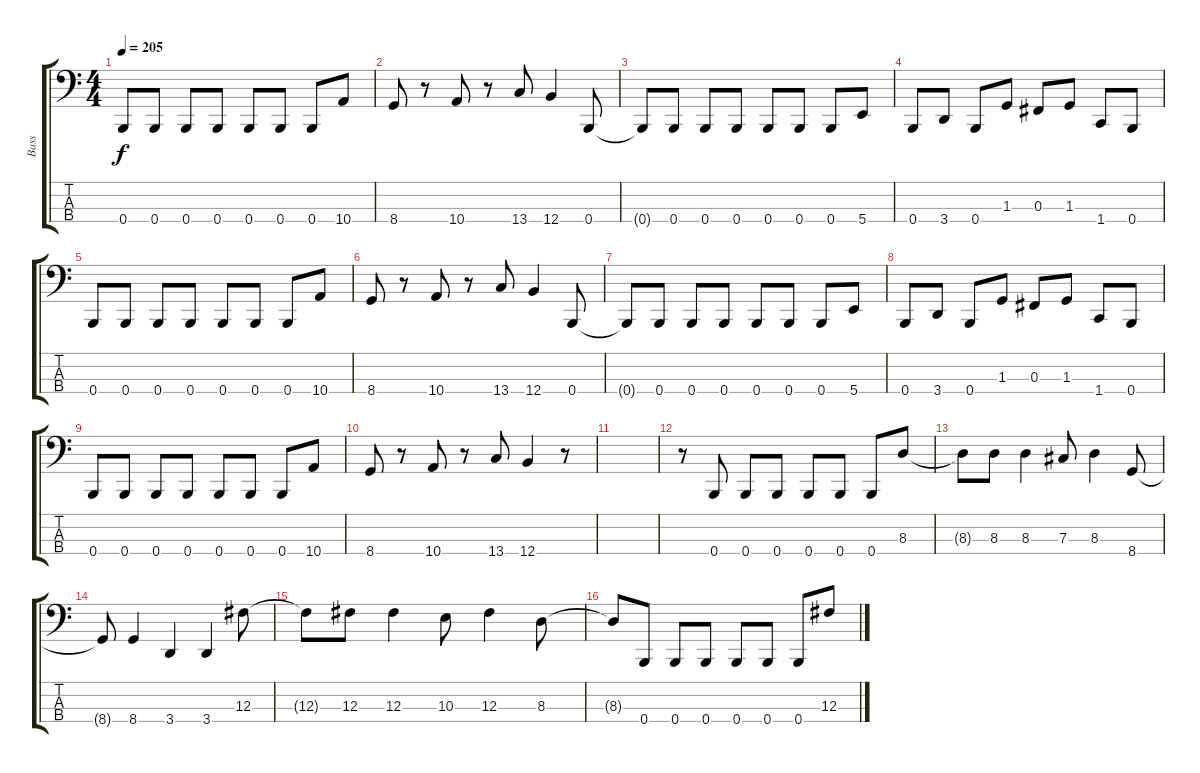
\track ("Bass" "Bass") {instrument electricbasspick}
\staff {score tabs}
\tuning (E2 B1 Gb1 B0) {hide}
\ts (4 4)
\tempo 205
\clef f4
\ks c
0.4.8{dy f} 0.4.8 0.4.8 0.4.8 0.4.8 0.4.8 0.4.8 10.4.8 |
8.4.8 r.8 10.4.8 r.8 13.4.8 12.4.4 0.4.8 |
0.4{t}.8 0.4.8 0.4.8 0.4.8 0.4.8 0.4.8 0.4.8 5.4.8 |
0.4.8 3.4.8 0.4.8 1.3.8 0.3.8 1.3.8 1.4.8 0.4.8 |
0.4.8 0.4.8 0.4.8 0.4.8 0.4.8 0.4.8 0.4.8 10.4.8 |
8.4.8 r.8 10.4.8 r.8 13.4.8 12.4.4 0.4.8 |
0.4{t}.8 0.4.8 0.4.8 0.4.8 0.4.8 0.4.8 0.4.8 5.4.8 |
0.4.8 3.4.8 0.4.8 1.3.8 0.3.8 1.3.8 1.4.8 0.4.8 |
0.4.8 0.4.8 0.4.8 0.4.8 0.4.8 0.4.8 0.4.8 10.4.8 |
8.4.8 r.8 10.4.8 r.8 13.4.8 12.4.4 r.8 |
|
r.8 0.4.8 0.4.8 0.4.8 0.4.8 0.4.8 0.4.8 8.3.8 |
8.3{t}.8 8.3.8 8.3.4 7.3.8 8.3.4 8.4.8 |
8.4{t}.8 8.4.4 3.4.4 3.4.4 12.3.8 |
12.3{t}.8 12.3.8 12.3.4 10.3.8 12.3.4 8.3.8 |
8.3{t}.8 0.4.8 0.4.8 0.4.8 0.4.8 0.4.8 0.4.8 12.3.8
